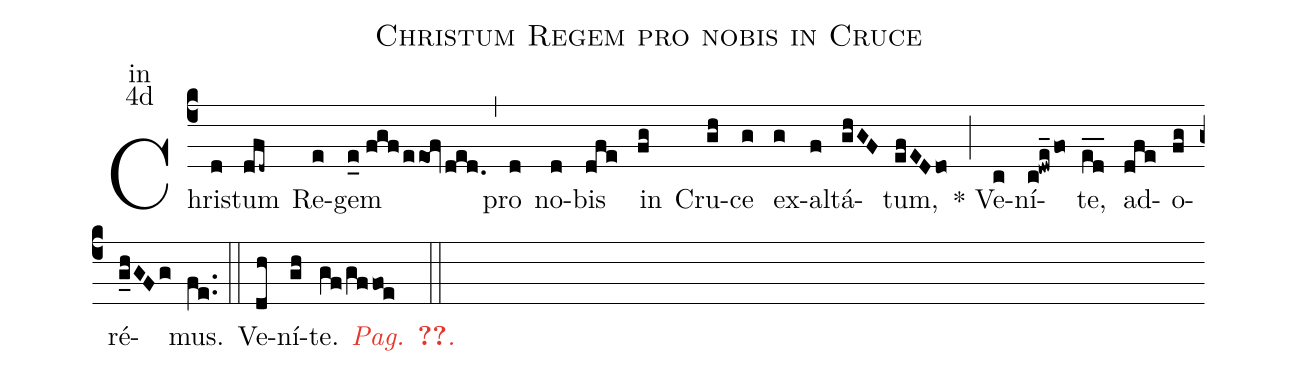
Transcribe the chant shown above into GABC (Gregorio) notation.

name:Christum Regem pro nobis in Cruce;
office-part:in;
mode:4d;
%%
(c4) Chris(d)tum(dfd~) Re(e)gem(e_0//fgf/eeof/ded.) (,) pro(d) no(d)bis(dfe) in(fg) Cru(gh)ce(g) ex(g)al(f)tá(ghGF)tum,(efEDdo) (;)
<sp>*</sp> Ve(c)ní(c!dwe_/fo)te,(ed__) ad(dfe)o(fg)ré(g_hGFg)mus.(fe..) (::)
<nlba>Ve(dh)ní(gh)t{e}. <c><i>Pag. <v>\pageref{M-ORIP4d}</v>.</i></c></nlba>(gf/gffoe ::)
